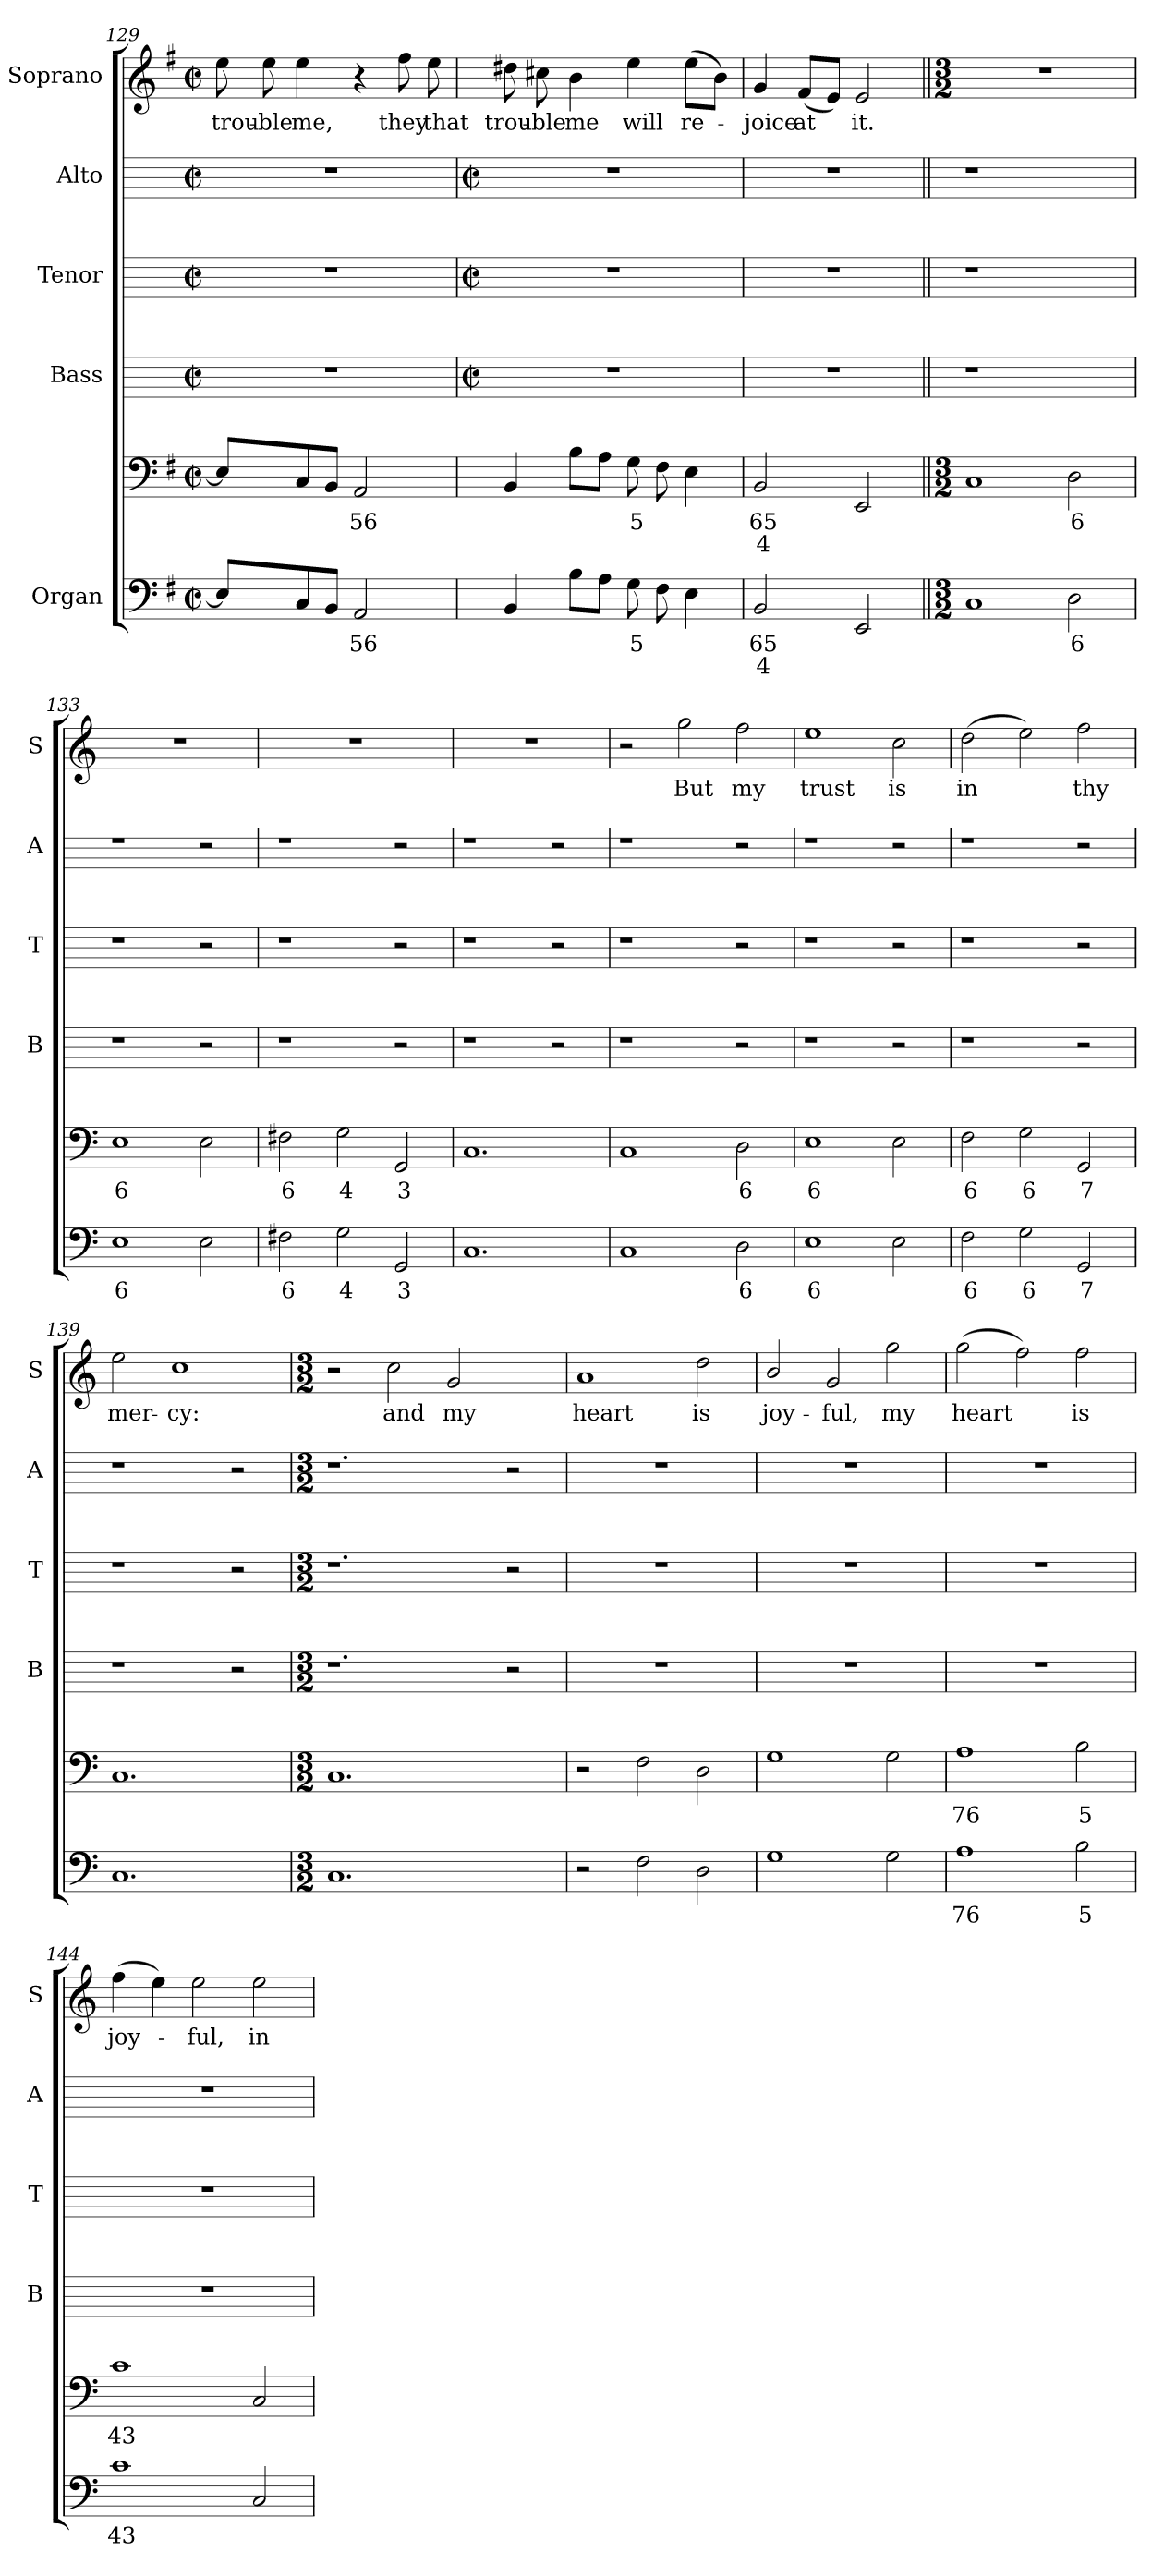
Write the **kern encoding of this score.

**kern	**text	**text	**kern	**text	**text	**kern	**kern	**kern	**kern	**text
*part5	*part5	*part5	*part5	*part5	*part5	*part4	*part3	*part2	*part1	*part1
*staff6	*staff6	*staff6	*staff5	*staff5	*staff5	*staff4	*staff3	*staff2	*staff1	*staff1
*I"Organ	*	*	*	*	*	*I"Bass	*I"Tenor	*I"Alto	*I"Soprano	*
*	*	*	*	*	*	*I'B	*I'T	*I'A	*I'S	*
*clefF4	*	*	*clefF4	*	*	*	*	*	*clefG2	*
*k[f#]	*	*	*k[f#]	*	*	*	*	*	*k[f#]	*
*G:	*	*	*G:	*	*	*	*	*	*G:	*
*M2/2	*	*	*M2/2	*	*	*M2/2	*M2/2	*M2/2	*M2/2	*
*met(c|)	*	*	*met(c|)	*	*	*met(c|)	*met(c|)	*met(c|)	*met(c|)	*
=129	=129	=129	=129	=129	=129	=129	=129	=129	=129	=129
!	!	!	!	!	!	!	!	!	!	!LO:LY:b
4E]	.	.	4E]	.	.	1r	1r	1r	8ee	trou-
!	!	!	!	!	!	!	!	!	!	!LO:LY:b
.	.	.	.	.	.	.	.	.	8ee	-ble
!	!	!	!	!	!	!	!	!	!	!LO:LY:b
8C	.	.	8C	.	.	.	.	.	4ee	me,
8BBJ	.	.	8BBJ	.	.	.	.	.	.	.
!	!LO:LY:b	!	!	!LO:LY:b	!	!	!	!	!	!
2AA	56	.	2AA	56	.	.	.	.	4r	.
!	!	!	!	!	!	!	!	!	!	!LO:LY:b
.	.	.	.	.	.	.	.	.	8ff#	they
!	!	!	!	!	!	!	!	!	!	!LO:LY:b
.	.	.	.	.	.	.	.	.	8eeL	that
!!LO:LB:g=z
=130	=130	=130	=130	=130	=130	=130	=130	=130	=130	=130
*	*	*	*	*	*	*M2/2	*M2/2	*M2/2	*	*
*	*	*	*	*	*	*met(c|)	*met(c|)	*met(c|)	*	*
!	!	!	!	!	!	!	!	!	!	!LO:LY:b
4BB	.	.	4BB	.	.	1r	1r	1r	8dd#X	trou-
!	!	!	!	!	!	!	!	!	!	!LO:LY:b
.	.	.	.	.	.	.	.	.	8cc#X	-ble
!	!	!	!	!	!	!	!	!	!	!LO:LY:b
8BL	.	.	8BL	.	.	.	.	.	4b	me
8AJ	.	.	8AJ	.	.	.	.	.	.	.
!	!LO:LY:b	!	!	!LO:LY:b	!	!	!	!	!	!LO:LY:b
8GL	5	.	8GL	5	.	.	.	.	4ee	will
8F#	.	.	8F#	.	.	.	.	.	.	.
!	!	!	!	!	!	!	!	!	!	!LO:LY:b
4E	.	.	4E	.	.	.	.	.	(8eeL	re-
.	.	.	.	.	.	.	.	.	8bJ)	.
=131	=131	=131	=131	=131	=131	=131	=131	=131	=131	=131
!	!LO:LY:b	!LO:LY:b	!	!LO:LY:b	!LO:LY:b	!	!	!	!	!LO:LY:b
2BB	65	4	2BB	65	4	1r	1r	1r	4g	joice
!	!	!	!	!	!	!	!	!	!	!LO:LY:b
.	.	.	.	.	.	.	.	.	(<8f#L	at
.	.	.	.	.	.	.	.	.	8eJ)	.
!	!	!	!	!	!	!	!	!	!	!LO:LY:b
2EE	.	.	2EE	.	.	.	.	.	2e	it.
=132||	=132||	=132||	=132||	=132||	=132||	=132||	=132||	=132||	=132||	=132||
*k[]	*	*	*k[]	*	*	*	*	*	*k[]	*
*C:	*	*	*C:	*	*	*	*	*	*C:	*
*M3/2	*	*	*M3/2	*	*	*	*	*	*M3/2	*
!	!	!	!	!	!	!	!	!	!LO:N:vis=1	!
1C	.	.	1C	.	.	1r	1r	1r	1.r	.
!	!LO:LY:b	!	!	!LO:LY:b	!	!	!	!	!	!
2D	6	.	2D	6	.	2ryy	2ryy	2ryy	.	.
=133	=133	=133	=133	=133	=133	=133	=133	=133	=133	=133
!	!LO:LY:b	!	!	!LO:LY:b	!	!	!	!	!LO:N:vis=1	!
1E	6	.	1E	6	.	1r	1r	1r	1.r	.
2E	.	.	2E	.	.	2r	2r	2r	.	.
=134	=134	=134	=134	=134	=134	=134	=134	=134	=134	=134
!	!LO:LY:b	!	!	!LO:LY:b	!	!	!	!	!LO:N:vis=1	!
2F#X	6	.	2F#X	6	.	1r	1r	1r	1.r	.
!	!LO:LY:b	!	!	!LO:LY:b	!	!	!	!	!	!
2G	4	.	2G	4	.	.	.	.	.	.
!	!LO:LY:b	!	!	!LO:LY:b	!	!	!	!	!	!
2GG	3	.	2GG	3	.	2r	2r	2r	.	.
=135	=135	=135	=135	=135	=135	=135	=135	=135	=135	=135
!	!	!	!	!	!	!	!	!	!LO:N:vis=1	!
1.C	.	.	1.C	.	.	1r	1r	1r	1.r	.
.	.	.	.	.	.	2r	2r	2r	.	.
=136	=136	=136	=136	=136	=136	=136	=136	=136	=136	=136
1C	.	.	1C	.	.	1r	1r	1r	2r	.
!	!	!	!	!	!	!	!	!	!	!LO:LY:b
.	.	.	.	.	.	.	.	.	2gg	But
!	!LO:LY:b	!	!	!LO:LY:b	!	!	!	!	!	!LO:LY:b
2D	6	.	2D	6	.	2r	2r	2r	2ff	my
=137	=137	=137	=137	=137	=137	=137	=137	=137	=137	=137
!	!LO:LY:b	!	!	!LO:LY:b	!	!	!	!	!	!LO:LY:b
1E	6	.	1E	6	.	1r	1r	1r	1ee	trust
!	!	!	!	!	!	!	!	!	!	!LO:LY:b
2E	.	.	2E	.	.	2r	2r	2r	2cc	is
=138	=138	=138	=138	=138	=138	=138	=138	=138	=138	=138
!	!LO:LY:b	!	!	!LO:LY:b	!	!	!	!	!	!LO:LY:b
2F	6	.	2F	6	.	1r	1r	1r	(>2dd	in
!	!LO:LY:b	!	!	!LO:LY:b	!	!	!	!	!	!
2G	6	.	2G	6	.	.	.	.	2ee)	.
!	!LO:LY:b	!	!	!LO:LY:b	!	!	!	!	!	!LO:LY:b
2GG	7	.	2GG	7	.	2r	2r	2r	2ff	thy
=139	=139	=139	=139	=139	=139	=139	=139	=139	=139	=139
!	!	!	!	!	!	!	!	!	!	!LO:LY:b
1.C	.	.	1.C	.	.	1r	1r	1r	2ee	mer-
!	!	!	!	!	!	!	!	!	!	!LO:LY:b
.	.	.	.	.	.	.	.	.	1cc	-cy:
.	.	.	.	.	.	2r	2r	2r	.	.
!!LO:LB:g=z
=140	=140	=140	=140	=140	=140	=140	=140	=140	=140	=140
*M3/2	*	*	*M3/2	*	*	*M3/2	*M3/2	*M3/2	*M3/2	*
1.C	.	.	1.C	.	.	1.r	1.r	1.r	2r	.
!	!	!	!	!	!	!	!	!	!	!LO:LY:b
.	.	.	.	.	.	.	.	.	2cc	and
!	!	!	!	!	!	!	!	!	!	!LO:LY:b
.	.	.	.	.	.	.	.	.	2g	my
2ryy	.	.	2ryy	.	.	2r	2r	2r	2ryy	.
=141	=141	=141	=141	=141	=141	=141	=141	=141	=141	=141
!	!	!	!	!	!	!	!	!	!	!LO:LY:b
2r	.	.	2r	.	.	1.r	1.r	1.r	1a	heart
2F	.	.	2F	.	.	.	.	.	.	.
!	!	!	!	!	!	!	!	!	!	!LO:LY:b
2D	.	.	2D	.	.	.	.	.	2dd	is
=142	=142	=142	=142	=142	=142	=142	=142	=142	=142	=142
!	!	!	!	!	!	!	!	!	!	!LO:LY:b
1G	.	.	1G	.	.	1.r	1.r	1.r	2b/	joy-
!	!	!	!	!	!	!	!	!	!	!LO:LY:b
.	.	.	.	.	.	.	.	.	2g	-ful,
!	!	!	!	!	!	!	!	!	!	!LO:LY:b
2G	.	.	2G	.	.	.	.	.	2gg	my
=143	=143	=143	=143	=143	=143	=143	=143	=143	=143	=143
!	!LO:LY:b	!	!	!LO:LY:b	!	!	!	!	!	!LO:LY:b
1A	76	.	1A	76	.	1.r	1.r	1.r	(>2gg	heart
.	.	.	.	.	.	.	.	.	2ff)	.
!	!LO:LY:b	!	!	!LO:LY:b	!	!	!	!	!	!LO:LY:b
2B	5	.	2B	5	.	.	.	.	2ff	is
=144	=144	=144	=144	=144	=144	=144	=144	=144	=144	=144
!	!LO:LY:b	!	!	!LO:LY:b	!	!	!	!	!	!LO:LY:b
1c	43	.	1c	43	.	1.r	1.r	1.r	(>4ff	joy-
.	.	.	.	.	.	.	.	.	4ee)	.
!	!	!	!	!	!	!	!	!	!	!LO:LY:b
.	.	.	.	.	.	.	.	.	2ee	ful,
!	!	!	!	!	!	!	!	!	!	!LO:LY:b
2C	.	.	2C	.	.	.	.	.	2ee	in
=	=	=	=	=	=	=	=	=	=	=
*-	*-	*-	*-	*-	*-	*-	*-	*-	*-	*-
